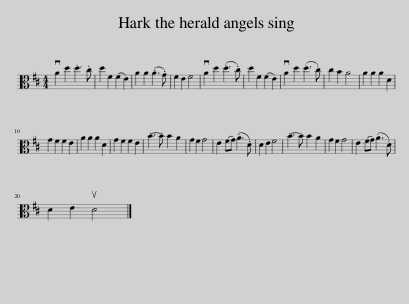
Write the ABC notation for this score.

X:1
L:1/8
M:4/4
I:linebreak $
K:D
V:1 alto
V:1
 vA2 d2 .d3 .c | d2 F2 (F2 E2) | A2 A2 (.A3 .G) | F2 E2 F4 | vA2 d2 (.d3 .c) | %5
 d2 F2 (F2 E2) | vA2 d2 (.d3 .c) | c2 B2 A4 | A2 A2 A2 D2 |$ G2 F2 F2 E2 | %10
 A2 A2 A2 D2 | G2 F2 F2 E2 | .B3- .B B2 A2 | G2 F2 G4 | E2 (FG) (.A3 .D) | %15
 D2 E2 F4 | .B3- .B B2 A2 | G2 F2 G4 | E2 (FG) (.A3 .D) |$ D2 E2 uD4 |] %20
